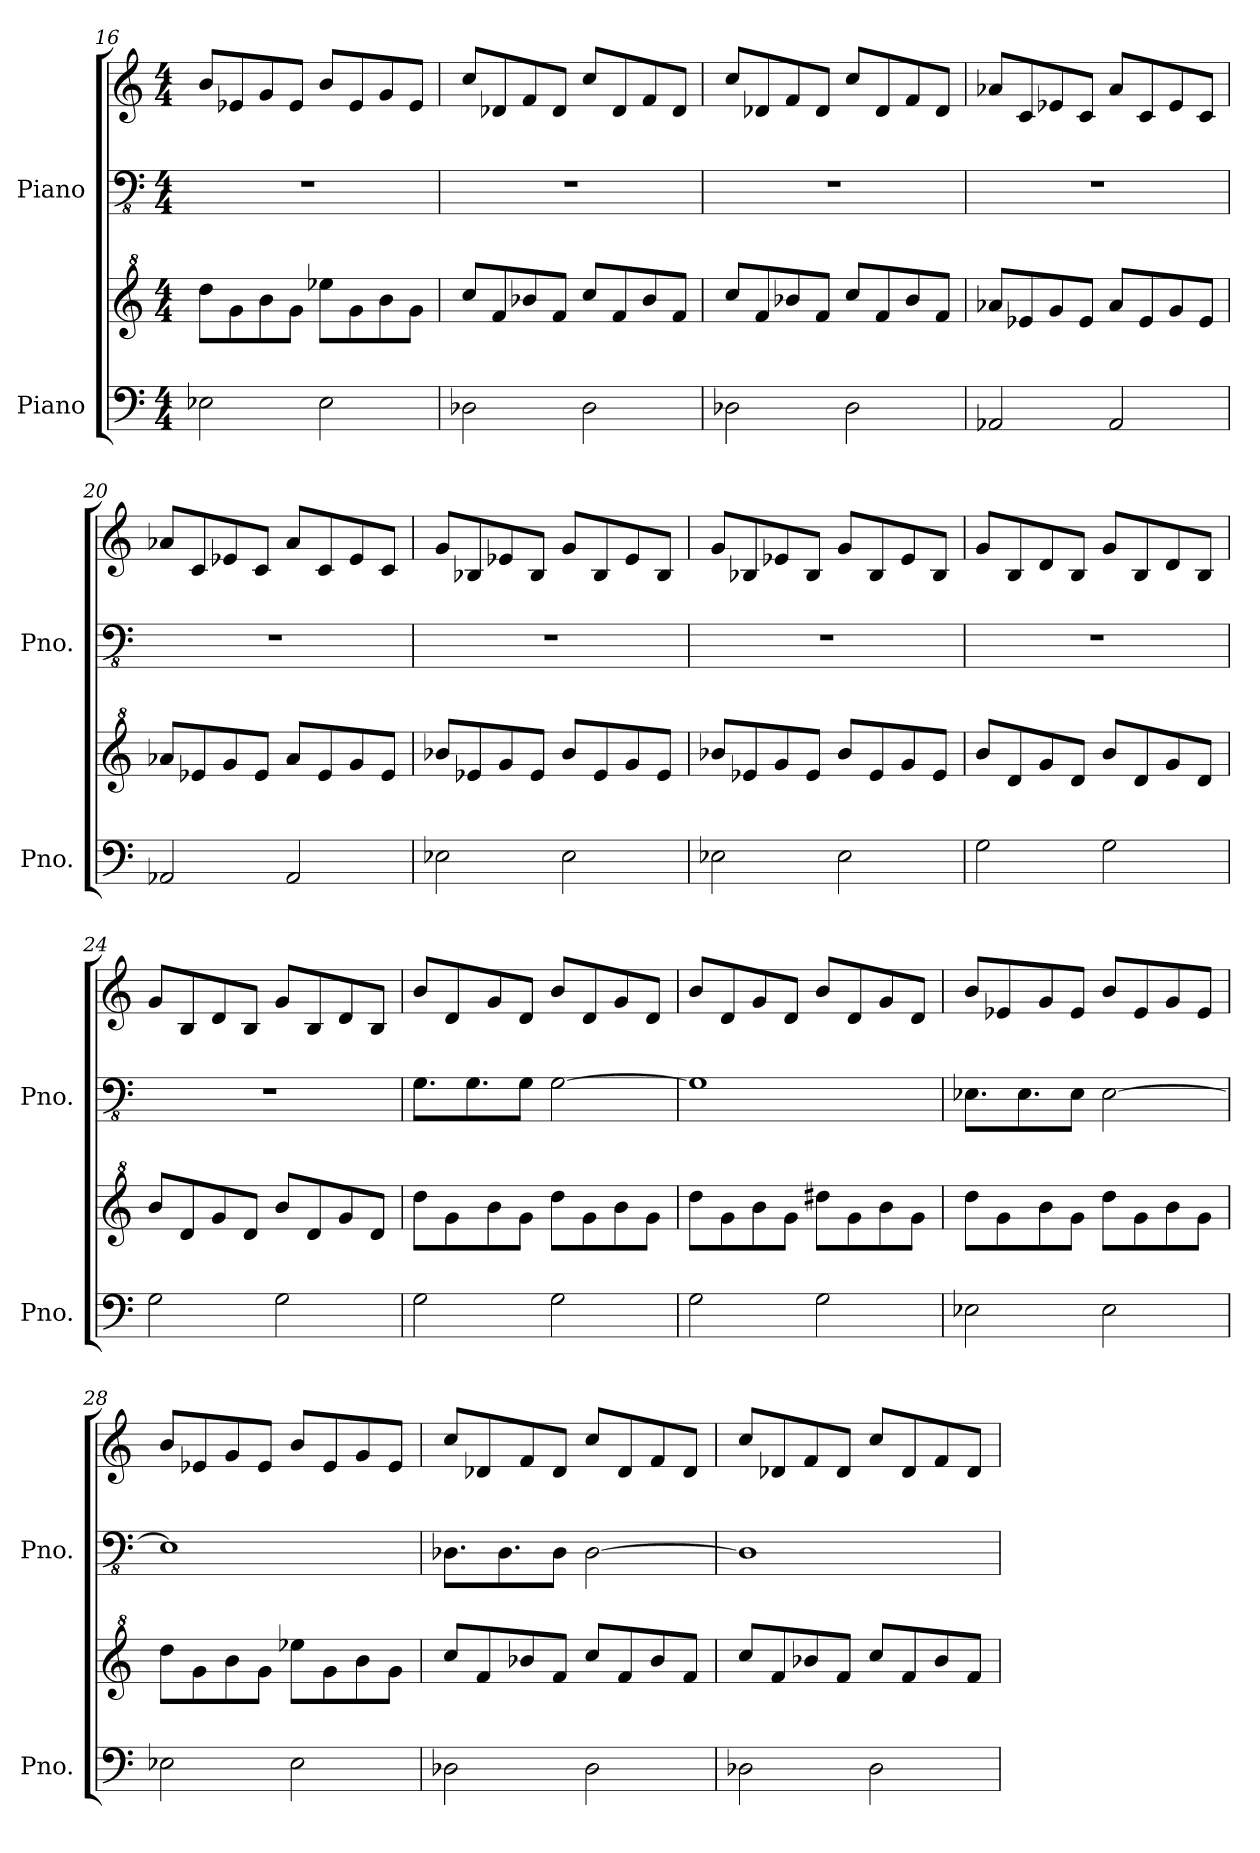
**kern	**kern	**kern	**kern
*part2	*part2	*part1	*part1
*staff4	*staff3	*staff2	*staff1
*I"Piano	*	*I"Piano	*
*I'Pno.	*	*I'Pno.	*
!!LO:PB:g=z
*clefF4	*clefG^2	*clefFv4	*clefG2
*k[]	*k[]	*k[]	*k[]
*M4/4	*M4/4	*M4/4	*M4/4
=16	=16	=16	=16
2E-X\	8ddd\L	1r	8b/L
.	8gg\	.	8e-X/
.	8bb\	.	8g/
.	8gg\J	.	8e-/J
2E-\	8eee-X\L	.	8b/L
.	8gg\	.	8e-/
.	8bb\	.	8g/
.	8gg\J	.	8e-/J
=17	=17	=17	=17
2D-X\	8ccc/L	1r	8cc/L
.	8ff/	.	8d-X/
.	8bb-X/	.	8f/
.	8ff/J	.	8d-/J
2D-\	8ccc/L	.	8cc/L
.	8ff/	.	8d-/
.	8bb-/	.	8f/
.	8ff/J	.	8d-/J
=18	=18	=18	=18
2D-X\	8ccc/L	1r	8cc/L
.	8ff/	.	8d-X/
.	8bb-X/	.	8f/
.	8ff/J	.	8d-/J
2D-\	8ccc/L	.	8cc/L
.	8ff/	.	8d-/
.	8bb-/	.	8f/
.	8ff/J	.	8d-/J
=19	=19	=19	=19
2AA-X/	8aa-X/L	1r	8a-X/L
.	8ee-X/	.	8c/
.	8gg/	.	8e-X/
.	8ee-/J	.	8c/J
2AA-/	8aa-/L	.	8a-/L
.	8ee-/	.	8c/
.	8gg/	.	8e-/
.	8ee-/J	.	8c/J
=20	=20	=20	=20
2AA-X/	8aa-X/L	1r	8a-X/L
.	8ee-X/	.	8c/
.	8gg/	.	8e-X/
.	8ee-/J	.	8c/J
2AA-/	8aa-/L	.	8a-/L
.	8ee-/	.	8c/
.	8gg/	.	8e-/
.	8ee-/J	.	8c/J
!!LO:LB:g=z
=21	=21	=21	=21
2E-X\	8bb-X/L	1r	8g/L
.	8ee-X/	.	8B-X/
.	8gg/	.	8e-X/
.	8ee-/J	.	8B-/J
2E-\	8bb-/L	.	8g/L
.	8ee-/	.	8B-/
.	8gg/	.	8e-/
.	8ee-/J	.	8B-/J
=22	=22	=22	=22
2E-X\	8bb-X/L	1r	8g/L
.	8ee-X/	.	8B-X/
.	8gg/	.	8e-X/
.	8ee-/J	.	8B-/J
2E-\	8bb-/L	.	8g/L
.	8ee-/	.	8B-/
.	8gg/	.	8e-/
.	8ee-/J	.	8B-/J
=23	=23	=23	=23
2G\	8bb/L	1r	8g/L
.	8dd/	.	8B/
.	8gg/	.	8d/
.	8dd/J	.	8B/J
2G\	8bb/L	.	8g/L
.	8dd/	.	8B/
.	8gg/	.	8d/
.	8dd/J	.	8B/J
=24	=24	=24	=24
2G\	8bb/L	1r	8g/L
.	8dd/	.	8B/
.	8gg/	.	8d/
.	8dd/J	.	8B/J
2G\	8bb/L	.	8g/L
.	8dd/	.	8B/
.	8gg/	.	8d/
.	8dd/J	.	8B/J
=25	=25	=25	=25
2G\	8ddd\L	8.GG\L	8b/L
.	8gg\	.	8d/
.	.	8.GG\	.
.	8bb\	.	8g/
.	8gg\J	8GG\J	8d/J
2G\	8ddd\L	[2GG\	8b/L
.	8gg\	.	8d/
.	8bb\	.	8g/
.	8gg\J	.	8d/J
!!LO:LB:g=z
=26	=26	=26	=26
2G\	8ddd\L	1GG]	8b/L
.	8gg\	.	8d/
.	8bb\	.	8g/
.	8gg\J	.	8d/J
2G\	8ddd#X\L	.	8b/L
.	8gg\	.	8d/
.	8bb\	.	8g/
.	8gg\J	.	8d/J
=27	=27	=27	=27
2E-X\	8ddd\L	8.EE-X\L	8b/L
.	8gg\	.	8e-X/
.	.	8.EE-\	.
.	8bb\	.	8g/
.	8gg\J	8EE-\J	8e-/J
2E-\	8ddd\L	[2EE-\	8b/L
.	8gg\	.	8e-/
.	8bb\	.	8g/
.	8gg\J	.	8e-/J
=28	=28	=28	=28
2E-X\	8ddd\L	1EE-]	8b/L
.	8gg\	.	8e-X/
.	8bb\	.	8g/
.	8gg\J	.	8e-/J
2E-\	8eee-X\L	.	8b/L
.	8gg\	.	8e-/
.	8bb\	.	8g/
.	8gg\J	.	8e-/J
=29	=29	=29	=29
2D-X\	8ccc/L	8.DD-X\L	8cc/L
.	8ff/	.	8d-X/
.	.	8.DD-\	.
.	8bb-X/	.	8f/
.	8ff/J	8DD-\J	8d-/J
2D-\	8ccc/L	[2DD-\	8cc/L
.	8ff/	.	8d-/
.	8bb-/	.	8f/
.	8ff/J	.	8d-/J
=30	=30	=30	=30
2D-X\	8ccc/L	1DD-]	8cc/L
.	8ff/	.	8d-X/
.	8bb-X/	.	8f/
.	8ff/J	.	8d-/J
2D-\	8ccc/L	.	8cc/L
.	8ff/	.	8d-/
.	8bb-/	.	8f/
.	8ff/J	.	8d-/J
=	=	=	=
*-	*-	*-	*-
